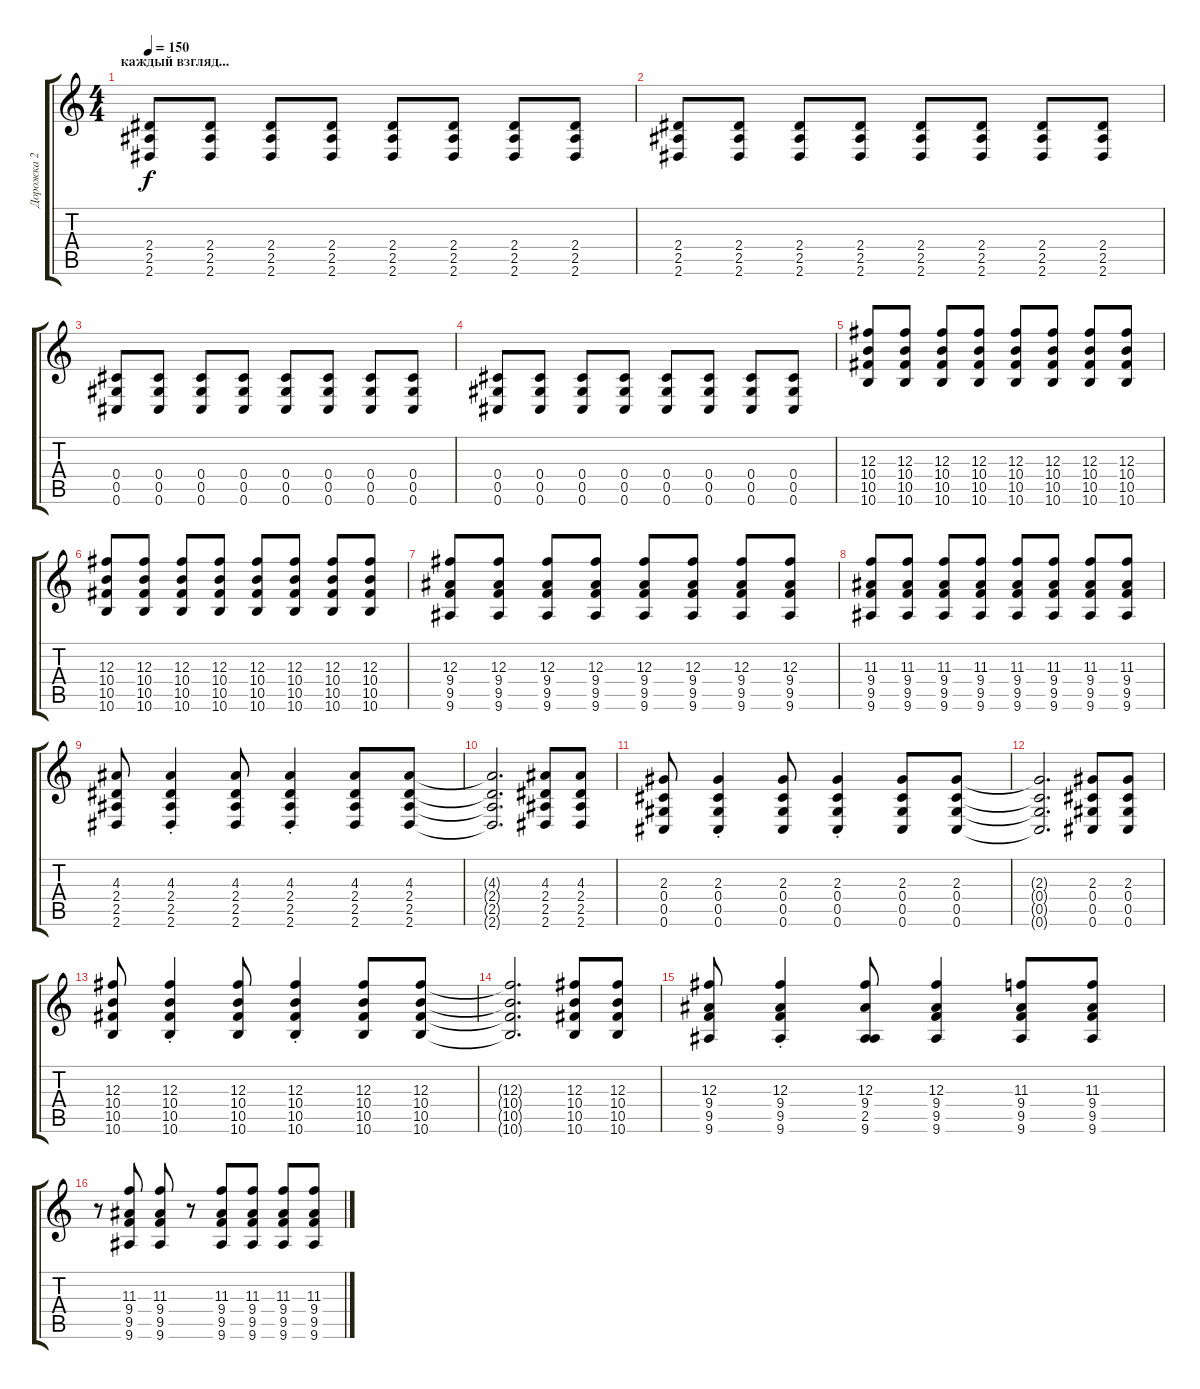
\track ("Дорожка 2" "Дорожка 2") {instrument overdrivenguitar}
\staff {score tabs}
\tuning (Eb4 Bb3 Gb3 Db3 Ab2 Db2) {hide}
\ts (4 4)
\section ("" "каждый взгляд...")
\tempo 150
\clef g2
\ks c
(2.4 2.5 2.6).8{dy f} (2.4 2.5 2.6).8 (2.4 2.5 2.6).8 (2.4 2.5 2.6).8 (2.4 2.5 2.6).8 (2.4 2.5 2.6).8 (2.4 2.5 2.6).8 (2.4 2.5 2.6).8 |
(2.4 2.5 2.6).8 (2.4 2.5 2.6).8 (2.4 2.5 2.6).8 (2.4 2.5 2.6).8 (2.4 2.5 2.6).8 (2.4 2.5 2.6).8 (2.4 2.5 2.6).8 (2.4 2.5 2.6).8 |
(0.4 0.5 0.6).8 (0.4 0.5 0.6).8 (0.4 0.5 0.6).8 (0.4 0.5 0.6).8 (0.4 0.5 0.6).8 (0.4 0.5 0.6).8 (0.4 0.5 0.6).8 (0.4 0.5 0.6).8 |
(0.4 0.5 0.6).8 (0.4 0.5 0.6).8 (0.4 0.5 0.6).8 (0.4 0.5 0.6).8 (0.4 0.5 0.6).8 (0.4 0.5 0.6).8 (0.4 0.5 0.6).8 (0.4 0.5 0.6).8 |
(12.3 10.4 10.5 10.6).8 (12.3 10.4 10.5 10.6).8 (12.3 10.4 10.5 10.6).8 (12.3 10.4 10.5 10.6).8 (12.3 10.4 10.5 10.6).8 (12.3 10.4 10.5 10.6).8 (12.3 10.4 10.5 10.6).8 (12.3 10.4 10.5 10.6).8 |
(12.3 10.4 10.5 10.6).8 (12.3 10.4 10.5 10.6).8 (12.3 10.4 10.5 10.6).8 (12.3 10.4 10.5 10.6).8 (12.3 10.4 10.5 10.6).8 (12.3 10.4 10.5 10.6).8 (12.3 10.4 10.5 10.6).8 (12.3 10.4 10.5 10.6).8 |
(12.3 9.4 9.5 9.6).8 (12.3 9.4 9.5 9.6).8 (12.3 9.4 9.5 9.6).8 (12.3 9.4 9.5 9.6).8 (12.3 9.4 9.5 9.6).8 (12.3 9.4 9.5 9.6).8 (12.3 9.4 9.5 9.6).8 (12.3 9.4 9.5 9.6).8 |
(11.3 9.4 9.5 9.6).8 (11.3 9.4 9.5 9.6).8 (11.3 9.4 9.5 9.6).8 (11.3 9.4 9.5 9.6).8 (11.3 9.4 9.5 9.6).8 (11.3 9.4 9.5 9.6).8 (11.3 9.4 9.5 9.6).8 (11.3 9.4 9.5 9.6).8 |
(4.3 2.4 2.5 2.6).8 (4.3{st} 2.4{st} 2.5{st} 2.6{st}).4 (4.3 2.4 2.5 2.6).8 (4.3{st} 2.4{st} 2.5{st} 2.6{st}).4 (4.3 2.4 2.5 2.6).8 (4.3 2.4 2.5 2.6).8 |
(4.3{t} 2.4{t} 2.5{t} 2.6{t}).2{d} (4.3 2.4 2.5 2.6).8 (4.3 2.4 2.5 2.6).8 |
(2.3 0.4 0.5 0.6).8 (2.3{st} 0.4{st} 0.5{st} 0.6{st}).4 (2.3 0.4 0.5 0.6).8 (2.3{st} 0.4{st} 0.5{st} 0.6{st}).4 (2.3 0.4 0.5 0.6).8 (2.3 0.4 0.5 0.6).8 |
(2.3{t} 0.4{t} 0.5{t} 0.6{t}).2{d} (2.3 0.4 0.5 0.6).8 (2.3 0.4 0.5 0.6).8 |
(12.3 10.4 10.5 10.6).8 (12.3{st} 10.4{st} 10.5{st} 10.6{st}).4 (12.3 10.4 10.5 10.6).8 (12.3{st} 10.4{st} 10.5{st} 10.6{st}).4 (12.3 10.4 10.5 10.6).8 (12.3 10.4 10.5 10.6).8 |
(12.3{t} 10.4{t} 10.5{t} 10.6{t}).2{d} (12.3 10.4 10.5 10.6).8 (12.3 10.4 10.5 10.6).8 |
(12.3 9.4 9.5 9.6).8 (12.3{st} 9.4{st} 9.5{st} 9.6{st}).4 (12.3 9.4 2.5 9.6).8 (12.3 9.4 9.5 9.6).4 (11.3 9.4 9.5 9.6).8 (11.3 9.4 9.5 9.6).8 |
r.8 (11.3 9.4 9.5 9.6).8 (11.3 9.4 9.5 9.6).8 r.8 (11.3 9.4 9.5 9.6).8 (11.3 9.4 9.5 9.6).8 (11.3 9.4 9.5 9.6).8 (11.3 9.4 9.5 9.6).8
